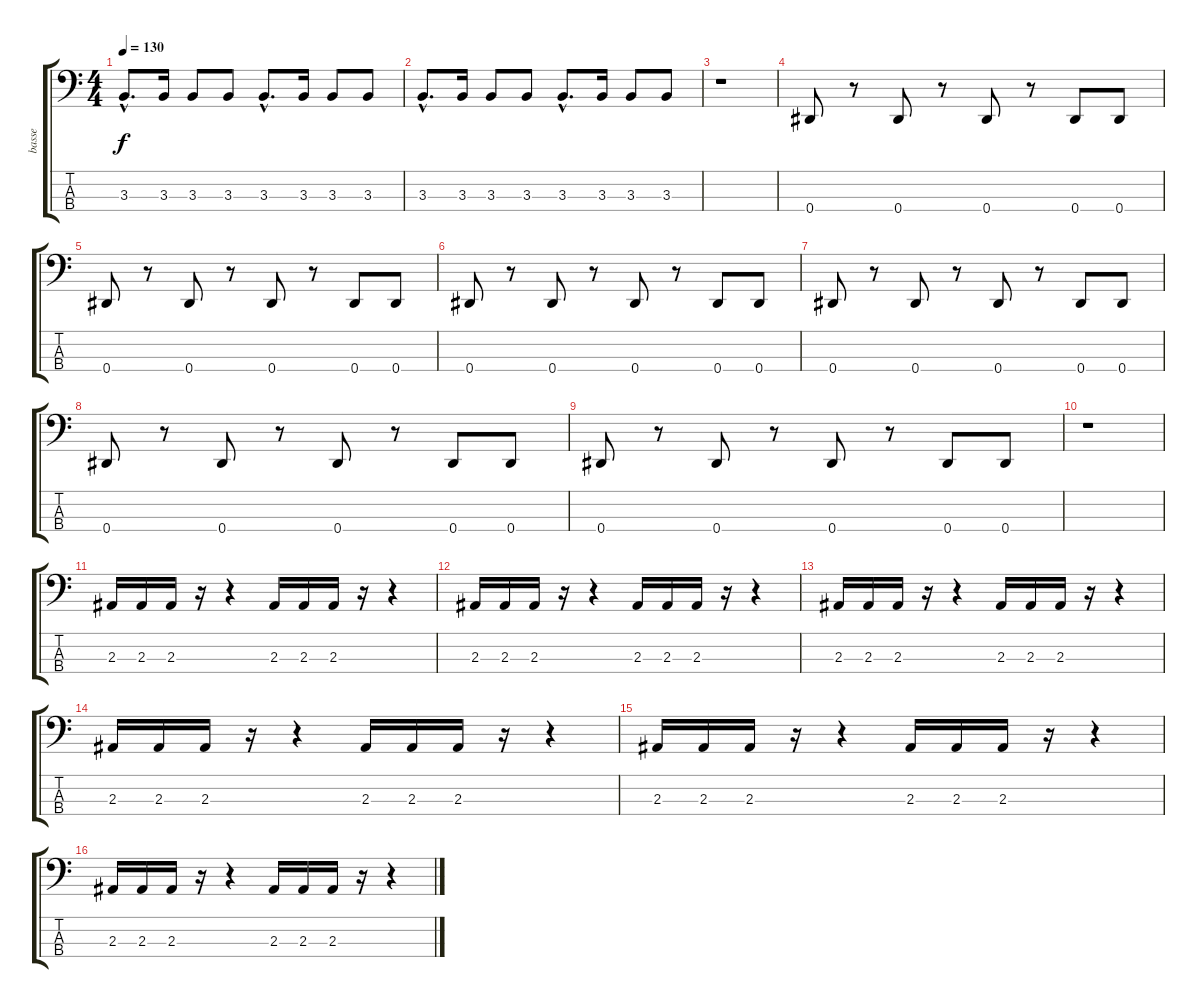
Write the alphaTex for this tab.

\track ("basse" "basse") {instrument electricbassfinger}
\staff {score tabs}
\tuning (Gb2 Db2 Ab1 Eb1) {hide}
\ts (4 4)
\tempo 130
\clef f4
\ks c
3.3{hac}.8{d dy f} 3.3.16 3.3.8 3.3.8 3.3{hac}.8{d} 3.3.16 3.3.8 3.3.8 |
3.3{hac}.8{d} 3.3.16 3.3.8 3.3.8 3.3{hac}.8{d} 3.3.16 3.3.8 3.3.8 |
r.1 |
0.4.8 r.8 0.4.8 r.8 0.4.8 r.8 0.4.8 0.4.8 |
0.4.8 r.8 0.4.8 r.8 0.4.8 r.8 0.4.8 0.4.8 |
0.4.8 r.8 0.4.8 r.8 0.4.8 r.8 0.4.8 0.4.8 |
0.4.8 r.8 0.4.8 r.8 0.4.8 r.8 0.4.8 0.4.8 |
0.4.8 r.8 0.4.8 r.8 0.4.8 r.8 0.4.8 0.4.8 |
0.4.8 r.8 0.4.8 r.8 0.4.8 r.8 0.4.8 0.4.8 |
r.1 |
2.3.16 2.3.16 2.3.16 r.16 r.4 2.3.16 2.3.16 2.3.16 r.16 r.4 |
2.3.16 2.3.16 2.3.16 r.16 r.4 2.3.16 2.3.16 2.3.16 r.16 r.4 |
2.3.16 2.3.16 2.3.16 r.16 r.4 2.3.16 2.3.16 2.3.16 r.16 r.4 |
2.3.16 2.3.16 2.3.16 r.16 r.4 2.3.16 2.3.16 2.3.16 r.16 r.4 |
2.3.16 2.3.16 2.3.16 r.16 r.4 2.3.16 2.3.16 2.3.16 r.16 r.4 |
2.3.16 2.3.16 2.3.16 r.16 r.4 2.3.16 2.3.16 2.3.16 r.16 r.4
